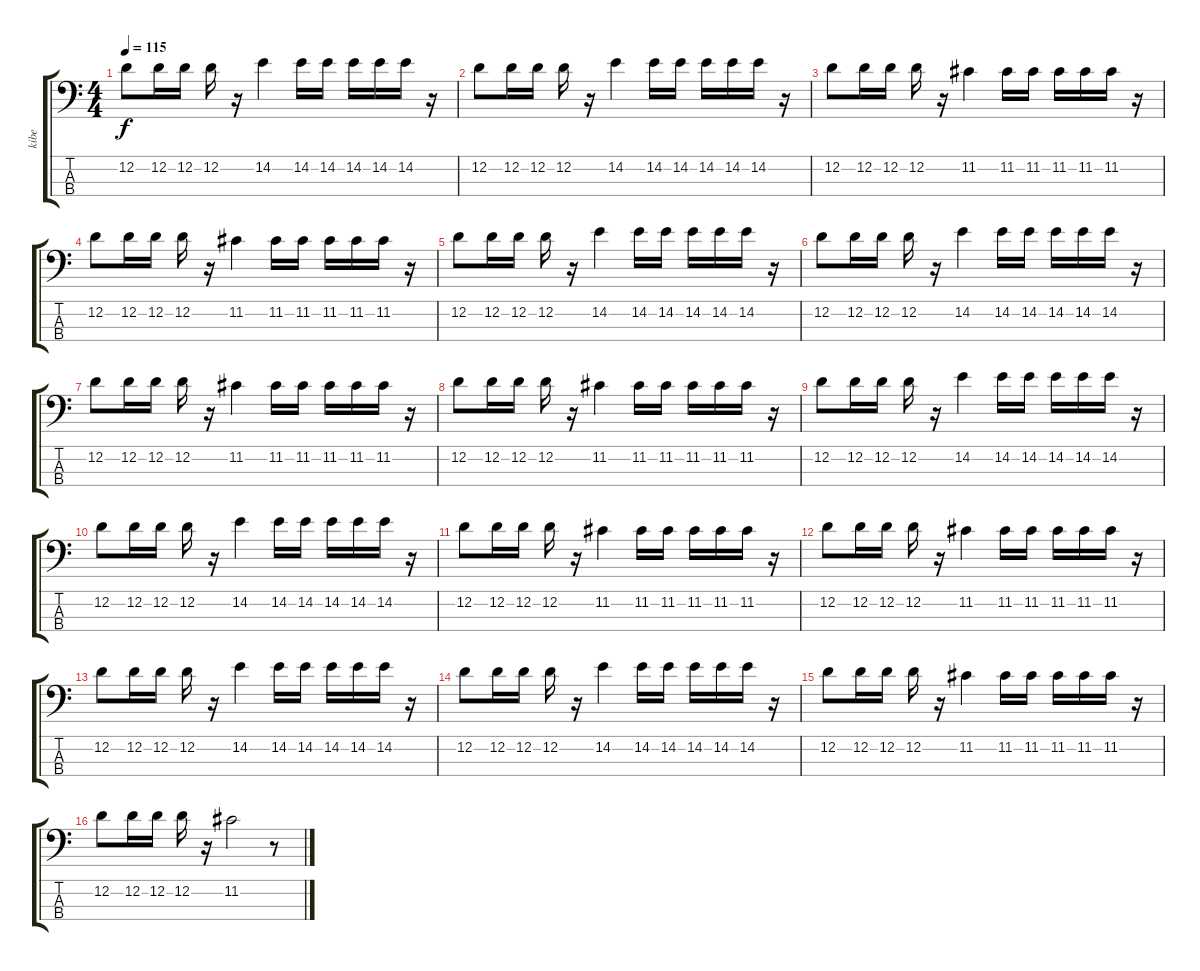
\track ("kibe" "kibe") {instrument electricbassfinger}
\staff {score tabs}
\tuning (G2 D2 A1 E1) {hide}
\ts (4 4)
\tempo 115
\clef f4
\ks c
12.2.8{dy f instrument electricbassfinger} 12.2.16 12.2.16 12.2.16 r.16 14.2.4 14.2.16 14.2.16 14.2.16 14.2.16 14.2.16 r.16 |
12.2.8 12.2.16 12.2.16 12.2.16 r.16 14.2.4 14.2.16 14.2.16 14.2.16 14.2.16 14.2.16 r.16 |
12.2.8 12.2.16 12.2.16 12.2.16 r.16 11.2.4 11.2.16 11.2.16 11.2.16 11.2.16 11.2.16 r.16 |
12.2.8 12.2.16 12.2.16 12.2.16 r.16 11.2.4 11.2.16 11.2.16 11.2.16 11.2.16 11.2.16 r.16 |
12.2.8 12.2.16 12.2.16 12.2.16 r.16 14.2.4 14.2.16 14.2.16 14.2.16 14.2.16 14.2.16 r.16 |
12.2.8 12.2.16 12.2.16 12.2.16 r.16 14.2.4 14.2.16 14.2.16 14.2.16 14.2.16 14.2.16 r.16 |
12.2.8 12.2.16 12.2.16 12.2.16 r.16 11.2.4 11.2.16 11.2.16 11.2.16 11.2.16 11.2.16 r.16 |
12.2.8 12.2.16 12.2.16 12.2.16 r.16 11.2.4 11.2.16 11.2.16 11.2.16 11.2.16 11.2.16 r.16 |
12.2.8 12.2.16 12.2.16 12.2.16 r.16 14.2.4 14.2.16 14.2.16 14.2.16 14.2.16 14.2.16 r.16 |
12.2.8 12.2.16 12.2.16 12.2.16 r.16 14.2.4 14.2.16 14.2.16 14.2.16 14.2.16 14.2.16 r.16 |
12.2.8 12.2.16 12.2.16 12.2.16 r.16 11.2.4 11.2.16 11.2.16 11.2.16 11.2.16 11.2.16 r.16 |
12.2.8 12.2.16 12.2.16 12.2.16 r.16 11.2.4 11.2.16 11.2.16 11.2.16 11.2.16 11.2.16 r.16 |
12.2.8 12.2.16 12.2.16 12.2.16 r.16 14.2.4 14.2.16 14.2.16 14.2.16 14.2.16 14.2.16 r.16 |
12.2.8 12.2.16 12.2.16 12.2.16 r.16 14.2.4 14.2.16 14.2.16 14.2.16 14.2.16 14.2.16 r.16 |
12.2.8 12.2.16 12.2.16 12.2.16 r.16 11.2.4 11.2.16 11.2.16 11.2.16 11.2.16 11.2.16 r.16 |
12.2.8 12.2.16 12.2.16 12.2.16 r.16 11.2.2 r.8
